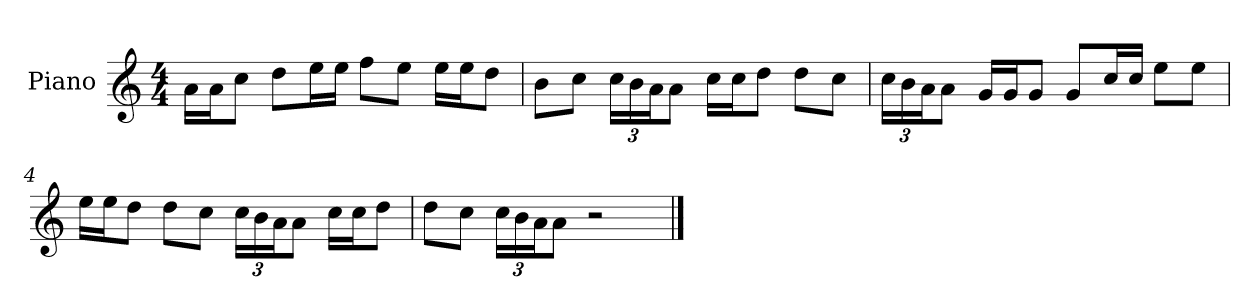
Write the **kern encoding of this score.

**kern
*part1
*staff1
*I"Piano
*I'P-no
*clefG2
*k[]
*M4/4
*MM90
=1
16a\LL
16a\J
8cc\J
8dd\L
16ee\L
16ee\JJ
8ff\L
8ee\J
16ee\LL
16ee\J
8dd\J
=2
8b\L
8cc\J
*Xbrackettup
24cc\LL
24b\
24a\J
8a\J
16cc\LL
16cc\J
8dd\J
8dd\L
8cc\J
=3
24cc\LL
24b\
24a\J
8a\J
16g/LL
16g/J
8g/J
8g/L
16cc/L
16cc/JJ
8ee\L
8ee\J
!!LO:LB:g=z
=4
16ee\LL
16ee\J
8dd\J
8dd\L
8cc\J
24cc\LL
24b\
24a\J
8a\J
16cc\LL
16cc\J
8dd\J
=5
8dd\L
8cc\J
24cc\LL
24b\
24a\J
8a\J
2r
==
*-
